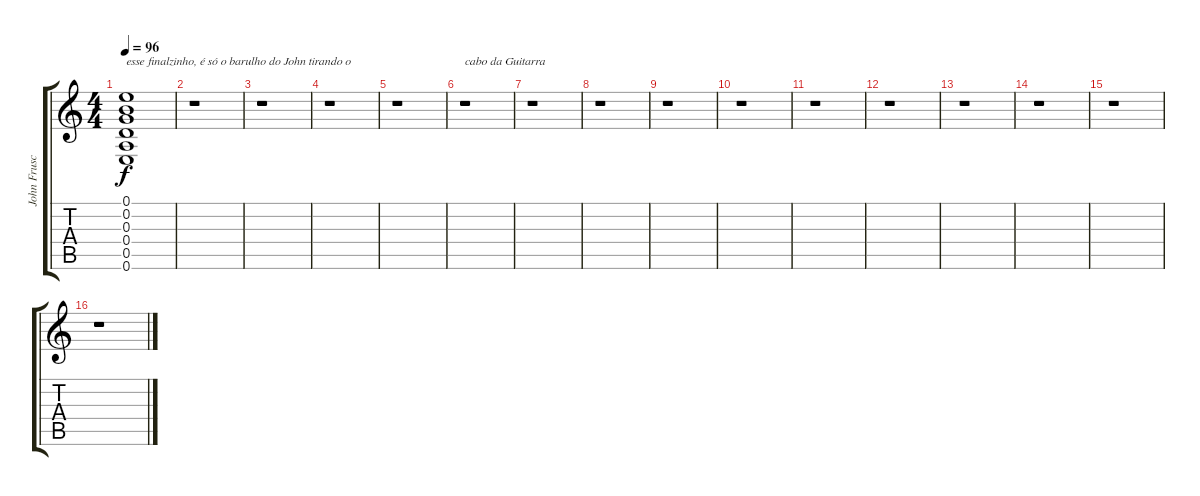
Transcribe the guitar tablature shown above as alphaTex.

\track ("John Frusciante" "John Frusc") {mute instrument distortionguitar}
\staff {score tabs}
\tuning (E4 B3 G3 D3 A2 E2) {hide}
\ts (4 4)
\tempo 96
\clef g2
\ks c
(0.1 0.2 0.3 0.4 0.5 0.6).1{txt "esse finalzinho, é só o barulho do John tirando o " dy f volume 16 balance 8 instrument breathnoise} |
r.1 |
r.1 |
r.1 |
r.1 |
r.1{txt "cabo da Guitarra"} |
r.1 |
r.1 |
r.1 |
r.1 |
r.1 |
r.1 |
r.1 |
r.1 |
r.1 |
r.1
